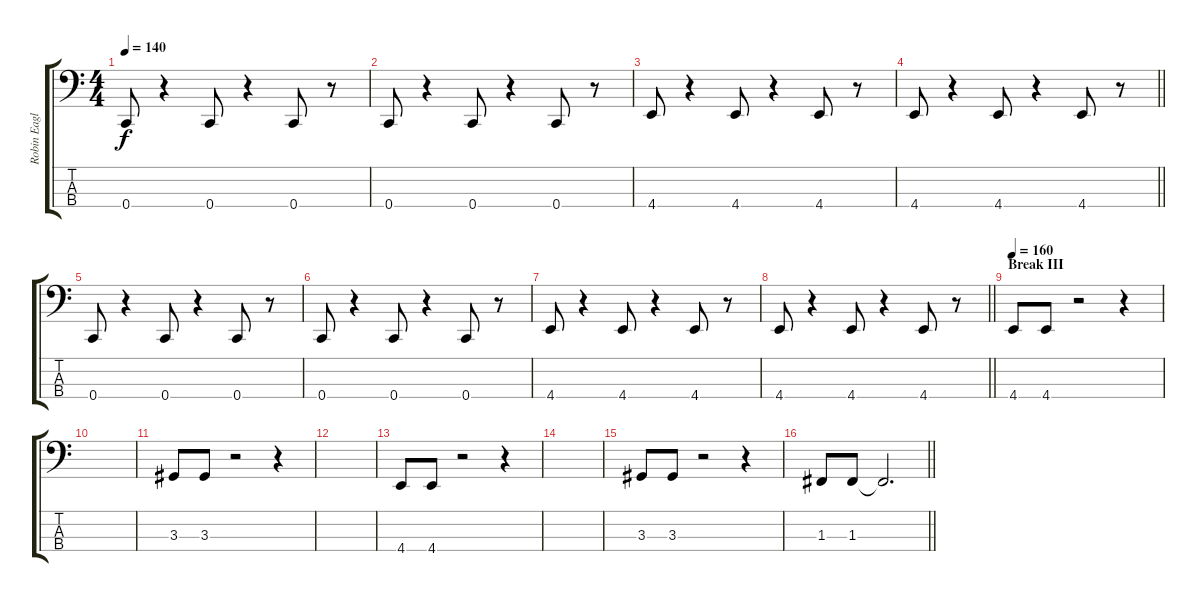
\track ("Robin Eaglestone" "Robin Eagl") {instrument electricbasspick}
\staff {score tabs}
\tuning (Eb2 Bb1 F1 C1) {hide}
\ts (4 4)
\tempo 140
\clef f4
\ks c
0.4.8{dy f} r.4 0.4.8 r.4 0.4.8 r.8 |
0.4.8 r.4 0.4.8 r.4 0.4.8 r.8 |
4.4.8 r.4 4.4.8 r.4 4.4.8 r.8 |
\barLineRight lightlight
4.4.8 r.4 4.4.8 r.4 4.4.8 r.8 |
0.4.8 r.4 0.4.8 r.4 0.4.8 r.8 |
0.4.8 r.4 0.4.8 r.4 0.4.8 r.8 |
4.4.8 r.4 4.4.8 r.4 4.4.8 r.8 |
\barLineRight lightlight
4.4.8 r.4 4.4.8 r.4 4.4.8 r.8 |
\section ("" "Break III")
\tempo 160
4.4.8 4.4.8 r.2 r.4 |
|
3.3.8 3.3.8 r.2 r.4 |
|
4.4.8 4.4.8 r.2 r.4 |
|
3.3.8 3.3.8 r.2 r.4 |
\barLineRight lightlight
1.3.8 1.3.8 1.3{t}.2{d}
